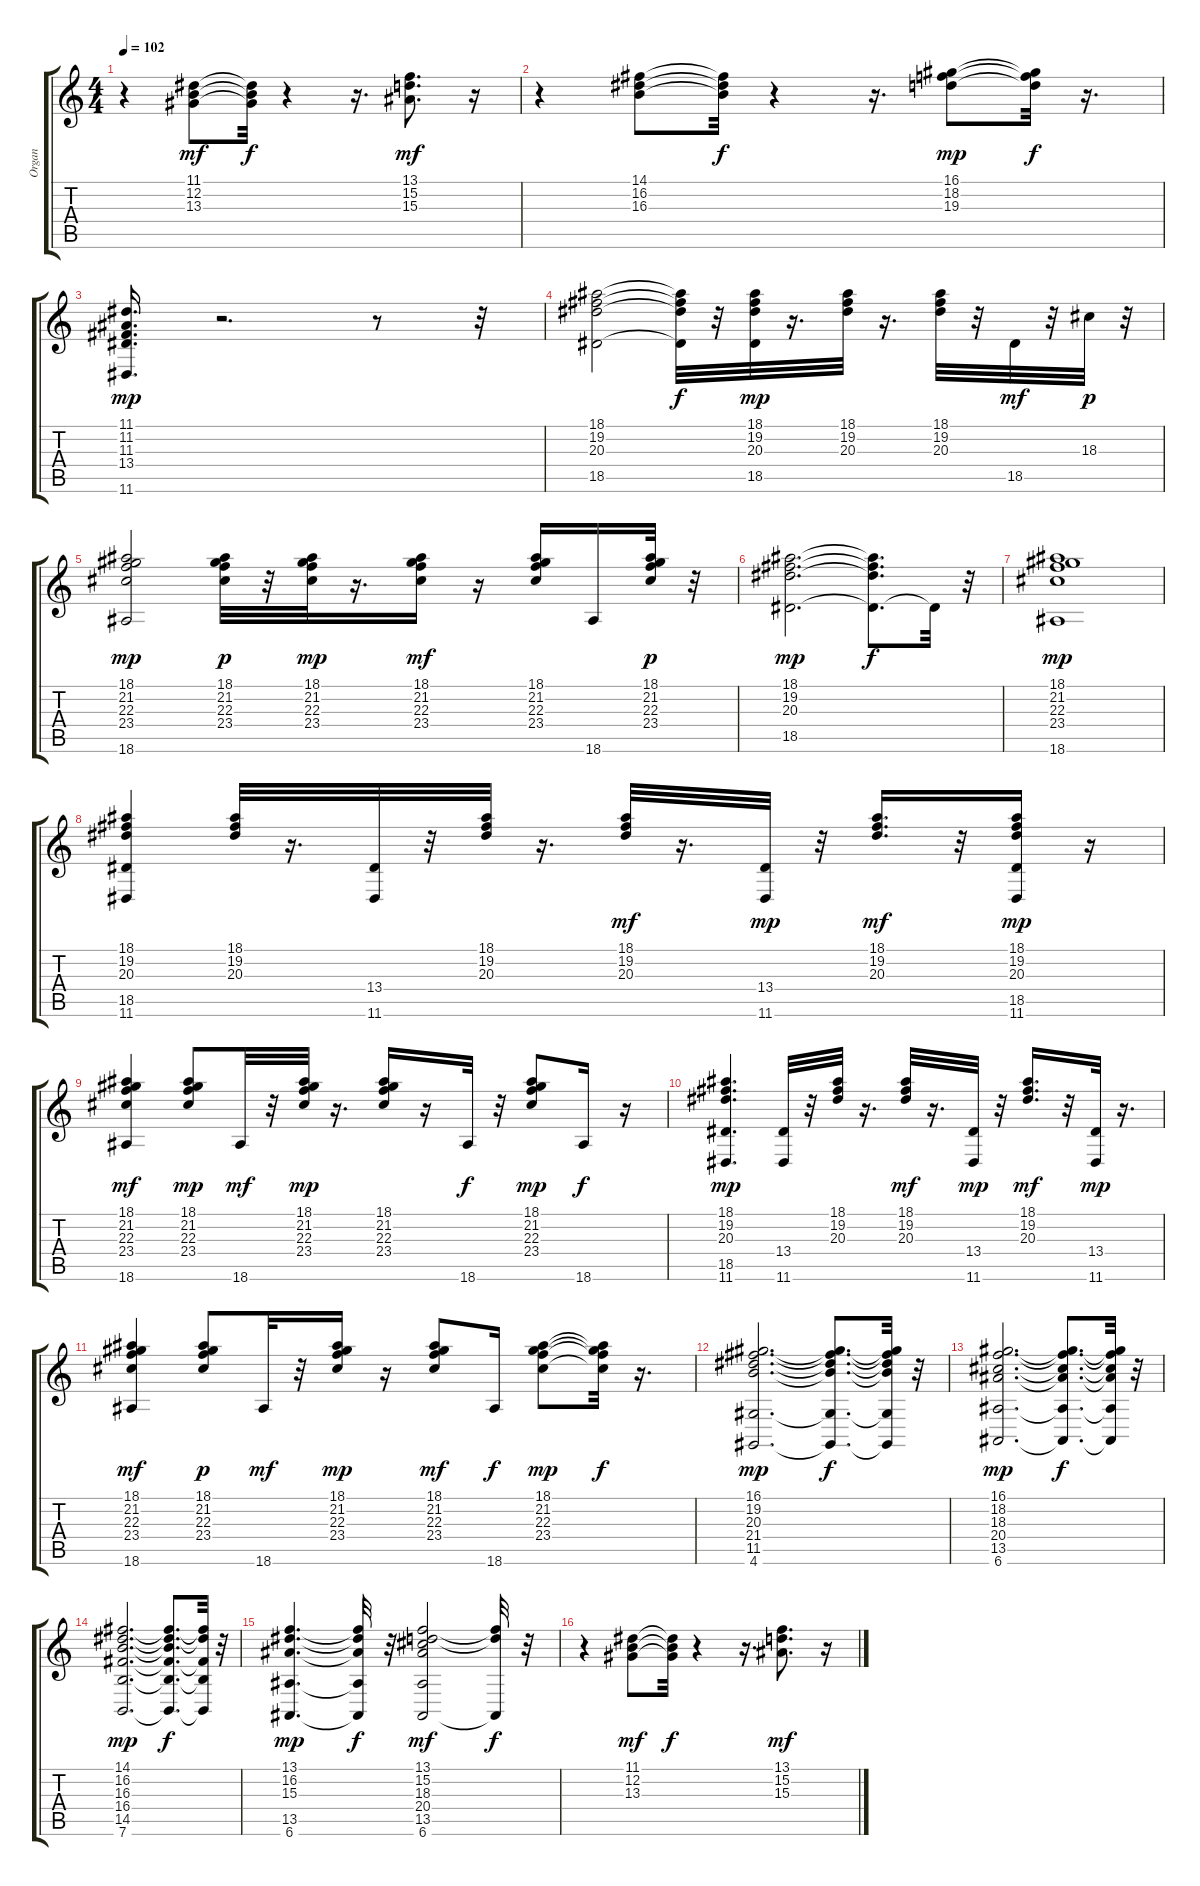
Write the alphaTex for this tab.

\track ("Organ" "Organ") {instrument drawbarorgan}
\staff {score tabs}
\tuning (E4 B3 G3 D3 A2 E2) {hide}
\ts (4 4)
\tempo 102
\clef g2
\ks c
r.4{dy f} (11.1 12.2 13.3).8{dy mf} (11.1{t} 12.2{t} 13.3{t}).32{dy f} r.4 r.16{d} (13.1 15.2 15.3).8{d dy mf} r.16 |
r.4 (14.1 16.2 16.3).8 (14.1{t} 16.2{t} 16.3{t}).32{dy f} r.4 r.16{d} (16.1 18.2 19.3).8{dy mp} (16.1{t} 18.2{t} 19.3{t}).32{dy f} r.16{d} |
(11.1 11.2 11.3 13.4 11.6).16{d dy mp} r.2{d} r.8 r.32 |
(18.1 19.2 20.3 18.5).2 (18.1{t} 19.2{t} 20.3{t} 18.5{t}).32{dy f} r.32 (18.1 19.2 20.3 18.5).32{dy mp} r.16{d} (18.1 19.2 20.3).32 r.16{d} (18.1 19.2 20.3).32 r.32 18.5.32{dy mf} r.32 18.3.32{dy p} r.32 |
(18.1 21.2 22.3 23.4 18.6).2{dy mp} (18.1 21.2 22.3 23.4).32{dy p} r.32 (18.1 21.2 22.3 23.4).32{dy mp} r.16{d} (18.1 21.2 22.3 23.4).16{dy mf} r.16 (18.1 21.2 22.3 23.4).16 18.6.16 (18.1 21.2 22.3 23.4).32{dy p} r.32 |
(18.1 19.2 20.3 18.5).2{d dy mp} (18.1{t} 19.2{t} 20.3{t} 18.5{t}).8{d dy f} 18.5{t}.32 r.32 |
(18.1 21.2 22.3 23.4 18.6).1{dy mp} |
(18.1 19.2 20.3 18.5 11.6).4 (18.1 19.2 20.3).32 r.16{d} (13.4 11.6).32 r.32 (18.1 19.2 20.3).32 r.16{d} (18.1 19.2 20.3).32{dy mf} r.16{d} (13.4 11.6).32{dy mp} r.32 (18.1 19.2 20.3).16{d dy mf} r.32 (18.1 19.2 20.3 18.5 11.6).16{dy mp} r.16 |
(18.1 21.2 22.3 23.4 18.6).4{dy mf} (18.1 21.2 22.3 23.4).8{dy mp} 18.6.32{dy mf} r.32 (18.1 21.2 22.3 23.4).32{dy mp} r.16{d} (18.1 21.2 22.3 23.4).16 r.16 18.6.32{dy f} r.32 (18.1 21.2 22.3 23.4).8{dy mp} 18.6.16{dy f} r.16 |
(18.1 19.2 20.3 18.5 11.6).4{d dy mp} (13.4 11.6).32 r.32 (18.1 19.2 20.3).32 r.16{d} (18.1 19.2 20.3).32{dy mf} r.16{d} (13.4 11.6).32{dy mp} r.32 (18.1 19.2 20.3).16{d dy mf} r.32 (13.4 11.6).32{dy mp} r.16{d} |
(18.1 21.2 22.3 23.4 18.6).4{dy mf} (18.1 21.2 22.3 23.4).8{dy p} 18.6.32{dy mf} r.32 (18.1 21.2 22.3 23.4).16{dy mp} r.16 (18.1 21.2 22.3 23.4).8{dy mf} 18.6.16{dy f} (18.1 21.2 22.3 23.4).8{dy mp} (18.1{t} 21.2{t} 22.3{t} 23.4{t}).32{dy f} r.16{d} |
(16.1 19.2 20.3 21.4 11.5 4.6).2{d dy mp} (16.1{t} 19.2{t} 20.3{t} 21.4{t} 11.5{t} 4.6{t}).8{d dy f} (16.1{t} 19.2{t} 20.3{t} 21.4{t} 11.5{t} 4.6{t}).32 r.32 |
(16.1 18.2 18.3 20.4 13.5 6.6).2{d dy mp} (16.1{t} 18.2{t} 18.3{t} 20.4{t} 13.5{t} 6.6{t}).8{d dy f} (16.1{t} 18.2{t} 18.3{t} 20.4{t} 13.5{t} 6.6{t}).32 r.32 |
(14.1 16.2 16.3 16.4 14.5 7.6).2{d dy mp} (14.1{t} 16.2{t} 16.3{t} 16.4{t} 14.5{t} 7.6{t}).8{d dy f} (14.1{t} 16.2{t} 16.4{t} 14.5{t} 7.6{t}).32 r.32 |
(13.1 16.2 15.3 13.5 6.6).4{d dy mp} (13.1{t} 16.2{t} 15.3{t} 13.5{t} 6.6{t}).32{dy f} r.32 (13.1 15.2 18.3 20.4 13.5 6.6).2{dy mf} (13.1{t} 15.2{t} 6.6{t}).32{dy f} r.32 |
r.4 (11.1 12.2 13.3).8{dy mf} (11.1{t} 12.2{t} 13.3{t}).32{dy f} r.4 r.16{d} (13.1 15.2 15.3).8{d dy mf} r.16
